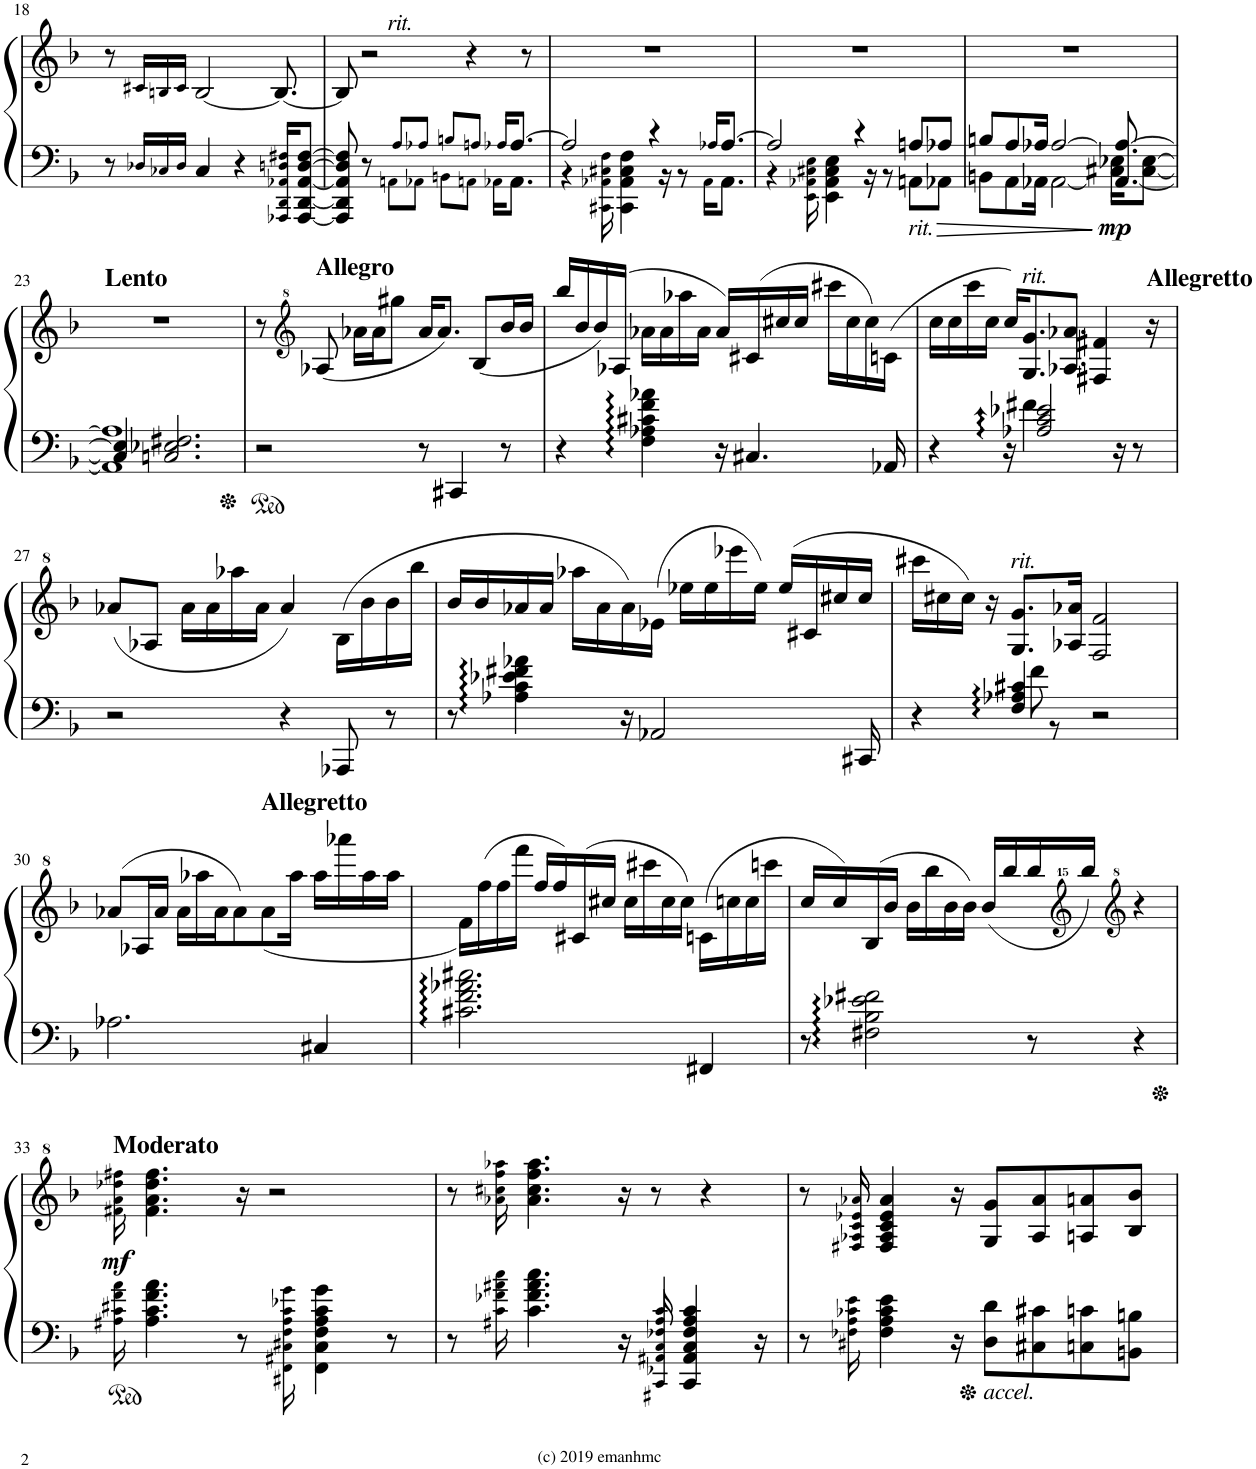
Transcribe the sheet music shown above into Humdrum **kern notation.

**kern	**kern	**dynam
*part1	*part1	*part1
*staff2	*staff1	*staff1/2
*I"Piano	*	*
*I'Pno.	*	*
!!LO:PB:g=z
*clefF4	*clefG2	*
*k[b-]	*k[b-]	*
*M4/4	*M4/4	*
*met(c)	*met(c)	*
=18	=18	=18
8r	8r	.
16D-X!/LL	16c#X!/LL	.
16C-X!/	16Bn!/	.
16D-!/JJ	16c#!/JJ	.
4C-/	[2B/	.
4r	.	.
16AAA-X!/ 16DD!/ 16AA-X!/ 16Dn!/ 16F#X!/KL	8.B/_	.
[8AAA-/ [8DD/ [8AA-/ [8D/ [8F#/J	.	.
=19	=19	=19
*^	*^	*
8AAA-/] 8DD/] 8AA-/] 8D/] 8F#/]	4ryy	8B/]	4ryy	.
8r	.	2r	.	.
!	!	!	!LO:TX:a:i:t=rit.	!
8A!/L	8AAn!\L	.	2.ryy	.
8A-X!/J	8AA-X!\J	.	.	.
8Bn!/L	8BBn!\L	.	.	.
8An!/J	8AAn!\J	4r	.	.
16A-X!/KL	16AA-X!\KL	.	.	.
[8.A-/J	8.AA-\J	.	.	.
.	.	8r	.	.
*	*	*v	*v	*
=20	=20	=20	=20
2A-/]	4r	1r	.
.	16CC#X!\ 16AA-X!\ 16C#X!\ 16F!\	.	.
.	4CC#\ 4AA-\ 4C#\ 4F\	.	.
4r	.	.	.
.	16r	.	.
.	8r	.	.
16A-X!/KL	16AA-!\KL	.	.
[8.A-/J	8.AA-\J	.	.
=21	=21	=21	=21
2A-/]	4r	1r	.
.	16EE!\ 16AA-X!\ 16C#X!\ 16E!\	.	.
.	4EE\ 4AA-\ 4C#\ 4E\	.	.
4r	.	.	.
.	16r	.	.
.	8r	.	.
!LO:TX:b:i:t=rit.	!	!	!
8An/L	8AAn\L	.	.
8A-X/J	8AA-X\J	.	.
=22	=22	=22	=22
8Bn/L	8BBn\L	1r	.
8A/	8AA\	.	.
16A-X/Jk	16AA-X\Jk	.	.
[>2A-/	[2AA-\	.	.
!	!	!	!LO:DY:b=2
16C#X\ 16E-X\KL	8.AA-/_ 8.A-/_	.	mp
[8C#\ [>8E-\J	.	.	.
!!LO:LB:g=z
=23	=23	=23	=23
!	!	!LO:TX:a:B:t=Lento	!
4C#/] 4E-/]	1AA-] 1A-]	1r	.
2.Cn/ 2.E-X/ 2.F#X/	.	.	.
*v	*v	*	*
=24	=24	=24
2r	8r	.
*	*clefG^2	*
!	!LO:TX:a:B:t=Allegro	!
.	(<8a-X/	.
.	16aa-X\LL	.
.	16aa-\J	.
.	8ggg#X\J	.
8r	16aa-/KL	.
.	8.aa-/J)	.
4CC#X/	.	.
.	(8b-/L	.
8r	16bb-/L	.
.	16bb-/JJ	.
=25	=25	=25
4r	16bbb-/LL	.
.	16bb-/	.
.	16bb-/)	.
.	(16a-X/JJ	.
4F\ 4A-X\ 4c#X\ 4f\ 4a-X\	16aa-X\LL	.
.	16aa-\	.
.	16aaa-X\	.
.	16aa-\JJ	.
16r	16aa-/LL)	.
4.C#X/	(16cc#X/	.
.	16ccc#X/	.
.	16ccc#/JJ	.
.	16cccc#X\LL	.
.	16ccc#\	.
.	16ccc#\)	.
16AA-X/	(16ccn\JJ	.
=26	=26	=26
*^	*	*
4r	16ryy	16ccc\LL	.
*v	*v	*	*
.	16ccc\	.
.	16cccc\	.
.	16ccc\JJ	.
16r	16ccc/KL)	.
*^	*	*
!	!	!LO:TX:a:i:t=rit.	!
2A-X/ 2c/ 2e-X/	4f#X\	8.g/ 8.gg/	.
.	.	8.a-X/ 8.aa-X/J	.
.	4..ryy	.	.
.	.	4f#X/ 4ff#X/	.
16r	.	.	.
8r	.	.	.
!	!	!LO:TX:a:B:t=Allegretto	!
.	.	16r	.
*v	*v	*	*
!!LO:LB:g=z
=27	=27	=27
2r	(<8aa-X/L	.
.	8a-X/J	.
.	16aa-\LL	.
.	16aa-\	.
.	16aaa-X\	.
.	16aa-\JJ	.
4r	4aa-/)	.
8AAA-X/	(16b-\LL	.
.	16bb-\	.
8r	16bb-\	.
.	16bbb-\JJ	.
=28	=28	=28
8r	16bb-/LL	.
.	16bb-/	.
4A-X\ 4c\ 4e-X\ 4f#X\ 4a-X\	16aa-X/	.
.	16aa-/JJ	.
.	16aaa-X\LL	.
.	16aa-\	.
16r	16aa-\)	.
2AA-X/	(16ee-X\JJ	.
.	16eee-X\LL	.
.	16eee-\	.
.	16eeee-X\	.
.	16eee-\JJ)	.
.	(>16eee-/LL	.
.	16cc#X/	.
.	16ccc#X/	.
16CC#X/	16ccc#/JJ	.
=29	=29	=29
*^	*	*
4r	4ryy	16cccc#X\LL	.
.	.	16ccc#X\	.
.	.	16ccc#\JJ)	.
.	.	16r	.
!	!	!LO:TX:a:i:t=rit.	!
4F/ 4A-X/ 4c#X/	8f\	8.g/ 8.gg/L	.
.	8r	.	.
.	.	16a-X/ 16aa-X/Jk	.
2r	2ryy	2f/ 2ff/	.
*v	*v	*	*
!!LO:LB:g=z
=30	=30	=30
2.A-X\	(8aa-X/L	.
.	16a-X/L	.
.	16aa-/JJ	.
.	16aa-\LL	.
.	16aaa-X\	.
.	16aa-\J	.
.	8aa-\)	.
!	!LO:TX:a:B:t=Allegretto	!
.	(<8aa-\	.
.	16aaa-\Jk	.
4C#X/	16aaa-\LL	.
.	16aaaa-X\	.
.	16aaa-\	.
.	16aaa-\JJ	.
=31	=31	=31
2.c#X\ 2.f\ 2.a-X\ 2.cc#X\	16ff\LL)	.
.	(16fff\	.
.	16fff\	.
.	16ffff\JJ	.
.	16fff/LL	.
.	16fff/)	.
.	(16cc#X/	.
.	16ccc#X/JJ	.
.	16ccc#\LL	.
.	16cccc#X\	.
.	16ccc#\	.
.	16ccc#\JJ)	.
4FF#X/	(16ccn\LL	.
.	16cccn\	.
.	16ccc\	.
.	16ccccn\JJ	.
=32	=32	=32
8r	16ccc/LL	.
.	16ccc/)	.
2F#X\ 2B-\ 2e-X\ 2f#X\	(16b-/	.
.	16bb-/JJ	.
.	16bb-\LL	.
.	16bbb-\	.
.	16bb-\	.
.	16bb-\JJ)	.
.	(16bb-/LL	.
.	16bbb-/	.
8r	16bbb-/	.
*	*clefG^^2	*
.	16bbbb-/JJ)	.
*	*clefG^2	*
4r	4r	.
!!LO:LB:g=z
=33	=33	=33
!	!LO:TX:a:B:t=Moderato	!
!	!	!LO:DY:b
16A!\ 16c#X!\ 16f#X!\ 16a!\	16ff#X!\ 16aa!\ 16ddd-X!\ 16fff#X!\	mf
4.A\ 4.c#\ 4.f#\ 4.a\	4.ff#\ 4.aa\ 4.ddd-\ 4.fff#\	.
8r	16r	.
.	2r	.
16FF#X!\ 16C#X!\ 16F#X!\ 16A!\ 16c#!\ 16g-X!\	.	.
4FF#\ 4C#\ 4F#\ 4A\ 4c#\ 4g-\	.	.
8r	.	.
=34	=34	=34
8r	8r	.
16c#X!\ 16f!\ 16a-X!\ 16cc#X!\	16aa-X!\ 16ccc#X!\ 16fff!\ 16aaa-X!\	.
4.c#\ 4.f\ 4.a-\ 4.cc#\	4.aa-\ 4.ccc#\ 4.fff\ 4.aaa-\	.
16r	16r	.
16CC#X!/ 16AA-X!/ 16C#X!/ 16F!/ 16A-X!/ 16c#!/	8r	.
4CC#/ 4AA-/ 4C#/ 4F/ 4A-/ 4c#/	.	.
.	4r	.
16r	.	.
=35	=35	=35
8r	8r	.
16F#X!\ 16A-X!\ 16c!\ 16e-X!\	16f#X!/ 16a-X!/ 16cc!/ 16ee-X!/ 16aa-X!/	.
4F#\ 4A-\ 4c\ 4e-\	4f#/ 4a-/ 4cc/ 4ee-/ 4aa-/	.
16r	16r	.
!LO:TX:b:i:t=accel.	!	!
8D\ 8d\L	8g/ 8gg/L	.
8C#X\ 8c#X\	8a-/ 8aa-/	.
8Cn\ 8cn\	8an/ 8aan/	.
8BBn\ 8Bn\J	8b-/ 8bb-/J	.
=	=	=
*-	*-	*-
